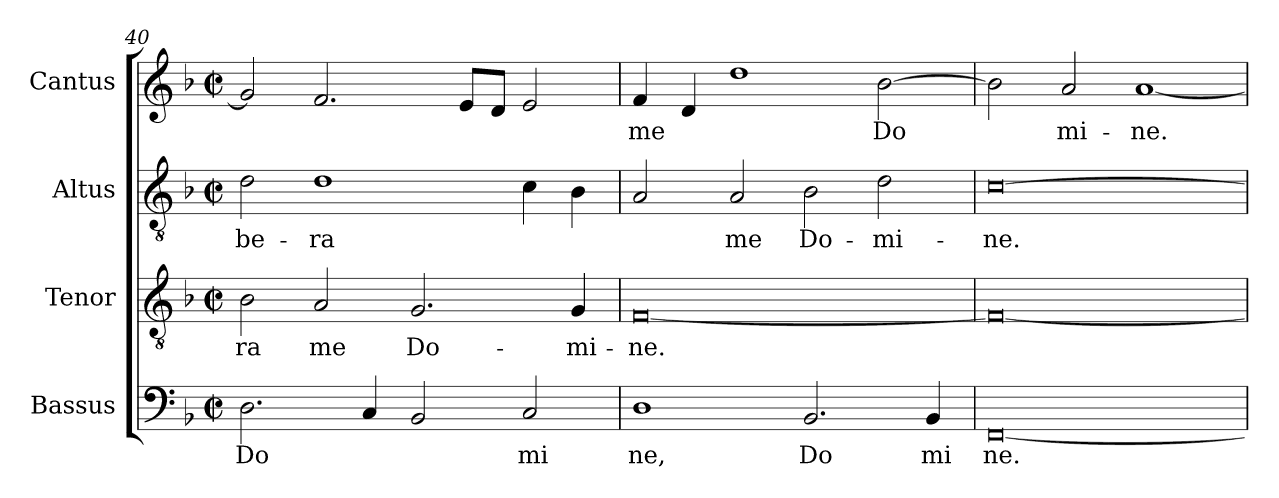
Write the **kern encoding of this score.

**kern	**text	**kern	**text	**kern	**text	**kern	**text
*part4	*part4	*part3	*part3	*part2	*part2	*part1	*part1
*staff4	*staff4	*staff3	*staff3	*staff2	*staff2	*staff1	*staff1
*I"Bassus	*	*I"Tenor	*	*I"Altus	*	*I"Cantus	*
*clefF4	*	*clefGv2	*	*clefGv2	*	*clefG2	*
*k[b-]	*	*k[b-]	*	*k[b-]	*	*k[b-]	*
*F:	*	*F:	*	*F:	*	*F:	*
*M2/2	*	*M2/2	*	*M2/2	*	*M2/2	*
*met(c|)	*	*met(c|)	*	*met(c|)	*	*met(c|)	*
=40	=40	=40	=40	=40	=40	=40	=40
!	!LO:LY:b:cj	!	!LO:LY:b:cj	!	!LO:LY:b:cj	!	!LO:LY:b:cj
2.D\	Do	2B-\	-ra	2d\	-be-	2g/]	.
!	!	!	!LO:LY:b:cj	!	!LO:LY:b:cj	!	!LO:LY:b:cj
.	.	2A/	me	1d	-ra	2.f/	.
!	!LO:LY:b:cj	!	!	!	!	!	!
4C/	.	.	.	.	.	.	.
!	!LO:LY:b:cj	!	!LO:LY:b:cj	!	!	!	!
2BB-/	.	2.G/	Do-	.	.	.	.
!	!	!	!	!	!	!	!LO:LY:b:cj
.	.	.	.	.	.	8e/L	.
!	!	!	!	!	!	!	!LO:LY:b:cj
.	.	.	.	.	.	8d/J	.
!	!LO:LY:b:cj	!	!	!	!LO:LY:b:cj	!	!LO:LY:b:cj
2C/	mi	.	.	4c\	.	2e/	.
!	!	!	!LO:LY:b:cj	!	!LO:LY:b:cj	!	!
.	.	4G/	-mi-	4B-\	.	.	.
=41	=41	=41	=41	=41	=41	=41	=41
!	!LO:LY:b:cj	!	!LO:LY:b:cj	!	!LO:LY:b:cj	!	!LO:LY:b:cj
1D	ne,	[<0F	-ne.	2A/	.	4f/	me
!	!	!	!	!	!	!	!LO:LY:b:cj
.	.	.	.	.	.	4d/	.
!	!	!	!	!	!LO:LY:b:cj	!	!LO:LY:b:cj
.	.	.	.	2A/	me	1dd	.
!	!LO:LY:b:cj	!	!	!	!LO:LY:b:cj	!	!
2.BB-/	Do	.	.	2B-\	Do-	.	.
!	!	!	!	!	!LO:LY:b:cj	!	!LO:LY:b:cj
.	.	.	.	2d\	-mi-	[>2b-\	Do-
!	!LO:LY:b:cj	!	!	!	!	!	!
4BB-/	mi	.	.	.	.	.	.
=42	=42	=42	=42	=42	=42	=42	=42
!	!LO:LY:b:cj	!	!LO:LY:b:cj	!	!LO:LY:b:cj	!	!LO:LY:b:cj
[<0FF	ne.	0F_<	.	[>0c	-ne.	2b-\]	--
!	!	!	!	!	!	!	!LO:LY:b:cj
.	.	.	.	.	.	2a/	-mi-
!	!	!	!	!	!	!	!LO:LY:b:cj
.	.	.	.	.	.	[<1a	-ne.
=	=	=	=	=	=	=	=
*-	*-	*-	*-	*-	*-	*-	*-
